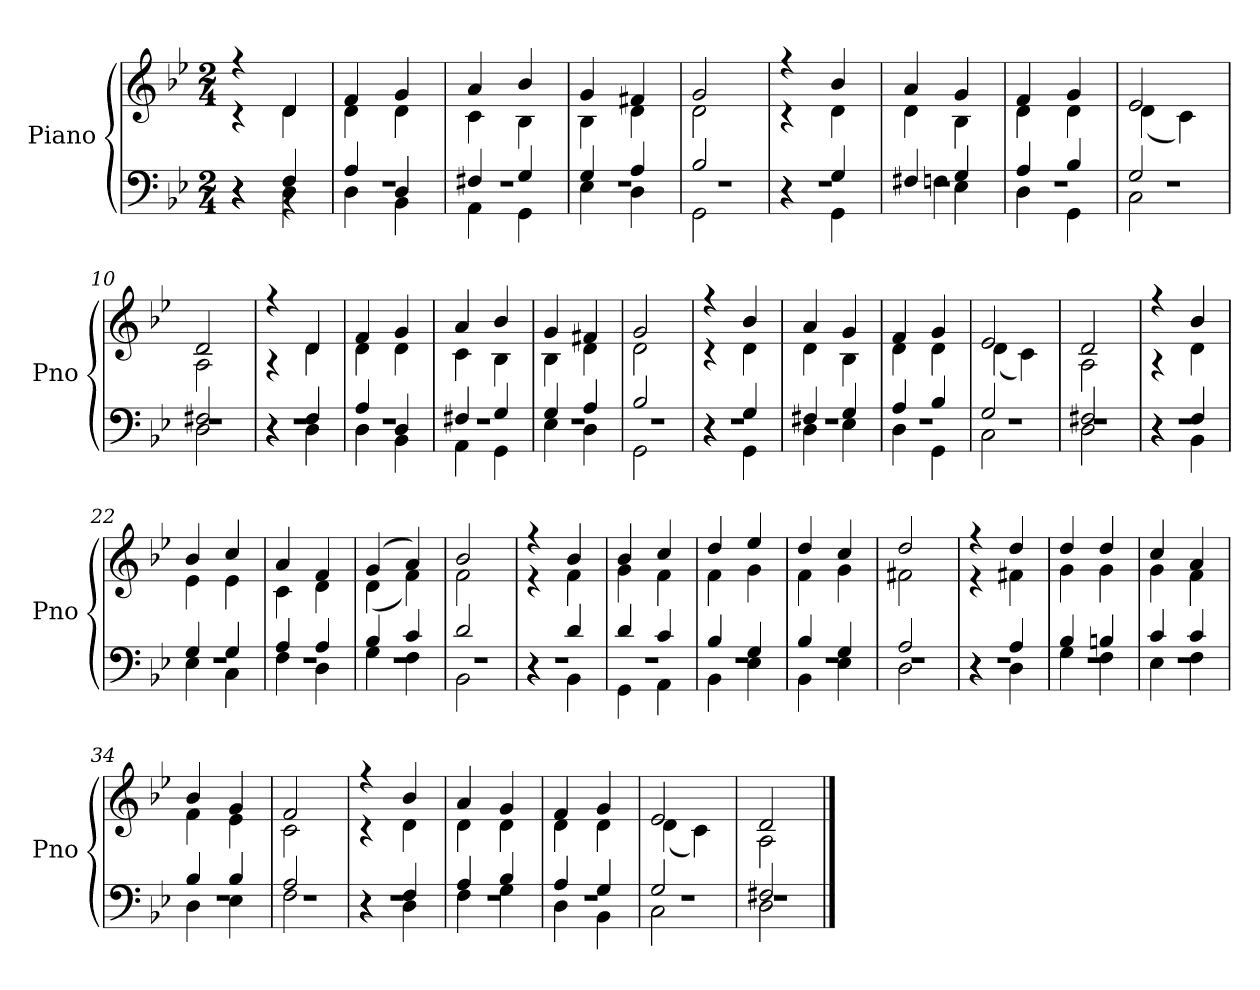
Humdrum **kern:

**kern	**kern
*part1	*part1
*staff2	*staff1
*I"Piano	*
*I'Pno	*
*clefF4	*clefG2
*k[b-e-]	*k[b-e-]
*B-:	*B-:
*M2/4	*M2/4
=1	=1
*^	*^
*	*^	*	*
4r	4r	4r	4r	4r
4rBB	4F/	4D\	4d/	4d\
=2	=2	=2	=2	=2
2r	4A/	4D\	4f/	4d\
.	4D/	4BB-\	4g/	4d\
=3	=3	=3	=3	=3
2r	4F#X/	4AA\	4a/	4c\
.	4G/	4GG\	4b-/	4B-\
=4	=4	=4	=4	=4
2r	4G/	4E-\	4g/	4B-\
.	4A/	4D\	4f#X/	4d\
=5	=5	=5	=5	=5
2r	2B-/	2GG\	2g/	2d\
=6	=6	=6	=6	=6
2r	4r	4r	4r	4r
.	4G/	4GG\	4b-/	4d\
=7	=7	=7	=7	=7
2r	4F#X/	4F\	4a/	4d\
.	4G/	4E-\	4g/	4B-\
=8	=8	=8	=8	=8
2r	4A/	4D\	4f/	4d\
.	4B-/	4GG\	4g/	4d\
=9	=9	=9	=9	=9
2r	2G/	2C\	2e-/	(4d\
.	.	.	.	4c\)
=10	=10	=10	=10	=10
2r	2F#X/	2D\	2d/	2A\
=11	=11	=11	=11	=11
2r	4r	4r	4r	4r
.	4F/	4D\	4d/	4d\
!!LO:LB:g=z	!!
=12	=12	=12	=12	=12
2r	4A/	4D\	4f/	4d\
.	4D/	4BB-\	4g/	4d\
=13	=13	=13	=13	=13
2r	4F#X/	4AA\	4a/	4c\
.	4G/	4GG\	4b-/	4B-\
=14	=14	=14	=14	=14
2r	4G/	4E-\	4g/	4B-\
.	4A/	4D\	4f#X/	4d\
=15	=15	=15	=15	=15
2r	2B-/	2GG\	2g/	2d\
=16	=16	=16	=16	=16
2r	4r	4r	4r	4r
.	4G/	4GG\	4b-/	4d\
=17	=17	=17	=17	=17
2r	4F#X/	4D\	4a/	4d\
.	4G/	4E-\	4g/	4B-\
=18	=18	=18	=18	=18
2r	4A/	4D\	4f/	4d\
.	4B-/	4GG\	4g/	4d\
=19	=19	=19	=19	=19
2r	2G/	2C\	2e-/	(4d\
.	.	.	.	4c\)
=20	=20	=20	=20	=20
2r	2F#X/	2D\	2d/	2A\
=21	=21	=21	=21	=21
2r	4r	4r	4r	4r
.	4F/	4BB-\	4b-/	4d\
=22	=22	=22	=22	=22
2r	4G/	4E-\	4b-/	4e-\
.	4G/	4C\	4cc/	4e-\
!!LO:LB:g=z	!!
=23	=23	=23	=23	=23
2r	4A/	4F\	4a/	4c\
.	4A/	4D\	4f/	4d\
=24	=24	=24	=24	=24
2r	4B-/	4G\	(4g/	(4d\
.	4c/	4F\	4a/)	4f\)
=25	=25	=25	=25	=25
2r	2d/	2BB-\	2b-/	2f\
=26	=26	=26	=26	=26
2r	4r	4r	4r	4r
.	4d/	4BB-\	4b-/	4f\
=27	=27	=27	=27	=27
2r	4d/	4GG\	4b-/	4g\
.	4c/	4AA\	4cc/	4f\
=28	=28	=28	=28	=28
2r	4B-/	4BB-\	4dd/	4f\
.	4G/	4E-\	4ee-/	4g\
=29	=29	=29	=29	=29
2r	4B-/	4BB-\	4dd/	4f\
.	4G/	4E-\	4cc/	4g\
=30	=30	=30	=30	=30
2r	2A/	2D\	2dd/	2f#X\
=31	=31	=31	=31	=31
2r	4r	4r	4r	4r
.	4A/	4D\	4dd/	4f#X\
=32	=32	=32	=32	=32
2r	4B-/	4G\	4dd/	4g\
.	4Bn/	4F\	4dd/	4g\
!!LO:LB:g=z	!!
=33	=33	=33	=33	=33
2r	4c/	4E-\	4cc/	4g\
.	4c/	4F\	4a/	4f\
=34	=34	=34	=34	=34
2r	4B-/	4D\	4b-/	4f\
.	4B-/	4E-\	4g/	4e-\
=35	=35	=35	=35	=35
2r	2A/	2F\	2f/	2c\
=36	=36	=36	=36	=36
2r	4r	4r	4r	4r
.	4F/	4D\	4b-/	4d\
=37	=37	=37	=37	=37
2r	4A/	4F\	4a/	4d\
.	4B-/	4G\	4g/	4d\
=38	=38	=38	=38	=38
2r	4A/	4D\	4f/	4d\
.	4G/	4BB-\	4g/	4d\
=39	=39	=39	=39	=39
2r	2G/	2C\	2e-/	(4d\
.	.	.	.	4c\)
=40	=40	=40	=40	=40
2r	2F#X/	2D\	2d/	2A\
*v	*v	*v	*	*
*	*v	*v
==	==
*-	*-
